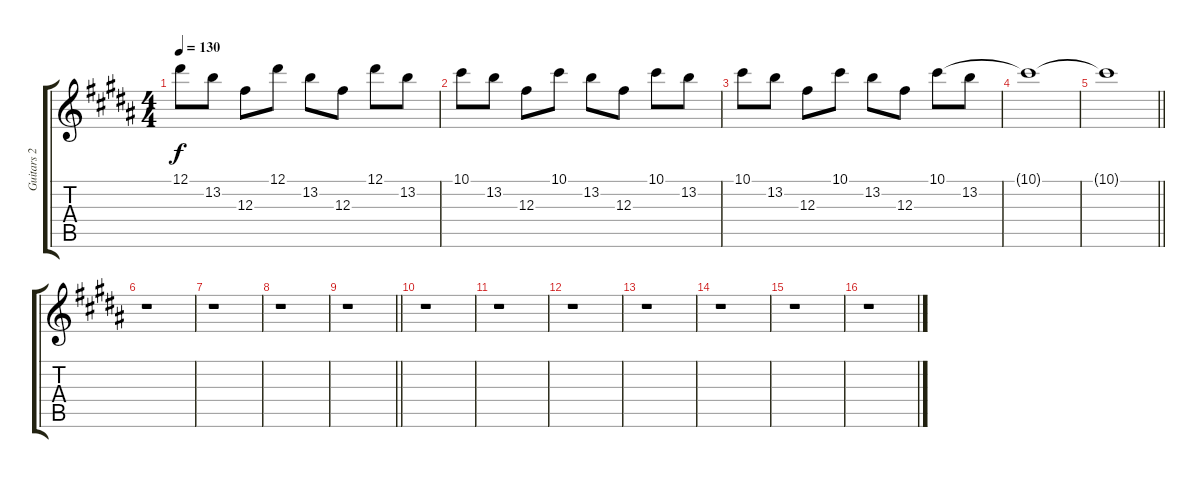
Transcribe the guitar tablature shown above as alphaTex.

\track ("Guitars 2" "Guitars 2") {instrument electricguitarclean}
\staff {score tabs}
\tuning (Eb4 Bb3 Gb3 Db3 Ab2 Eb2) {hide}
\ts (4 4)
\tempo 130
\clef g2
\ks b
12.1.8{dy f} 13.2.8 12.3.8 12.1.8 13.2.8 12.3.8 12.1.8 13.2.8 |
10.1.8 13.2.8 12.3.8 10.1.8 13.2.8 12.3.8 10.1.8 13.2.8 |
10.1.8 13.2.8 12.3.8 10.1.8 13.2.8 12.3.8 10.1.8 13.2.8 |
10.1{t}.1 |
\barLineRight lightlight
10.1{t}.1 |
r.1 |
r.1 |
r.1 |
\barLineRight lightlight
r.1 |
r.1 |
r.1 |
r.1 |
r.1 |
r.1 |
r.1 |
r.1
